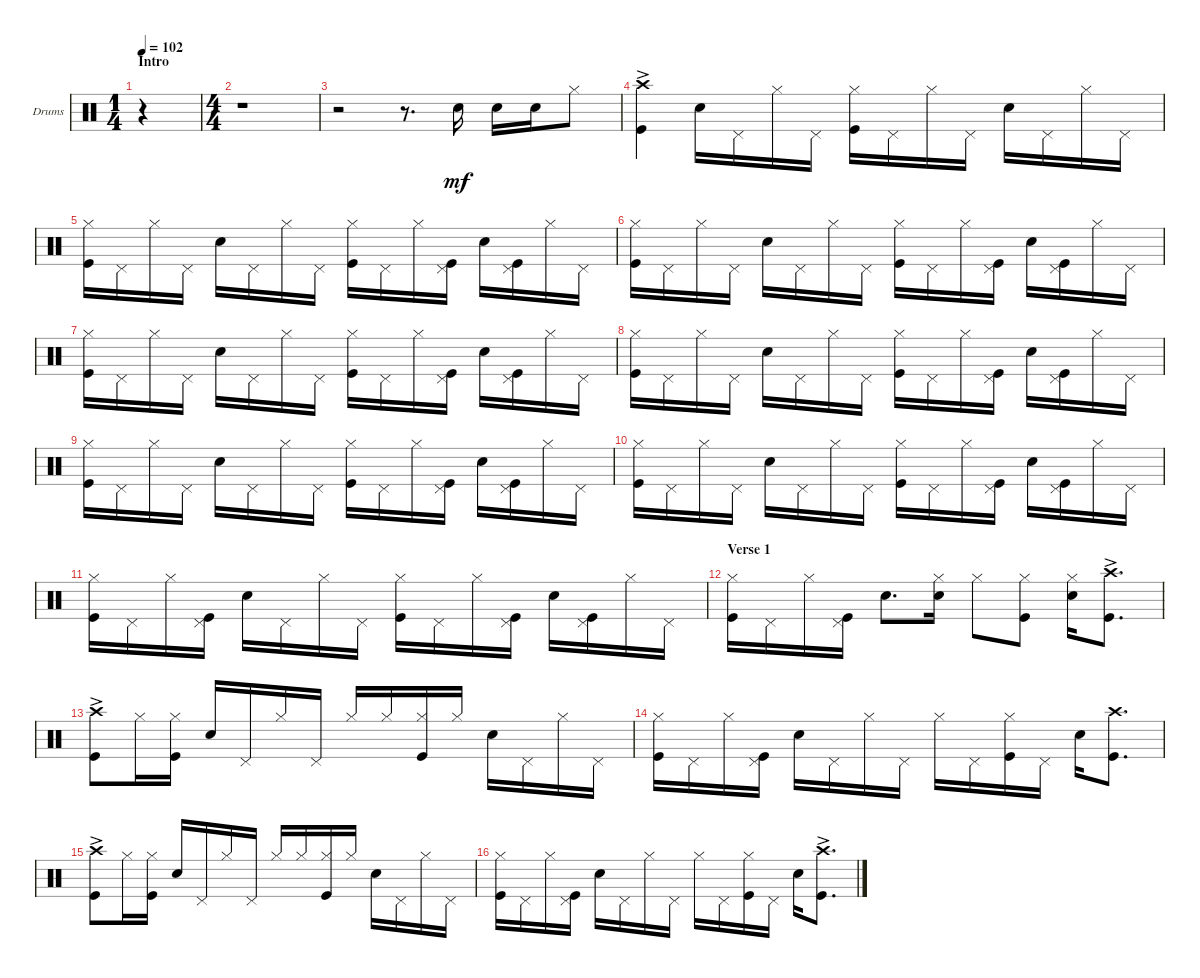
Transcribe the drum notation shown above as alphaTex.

\bracketExtendMode groupsimilarinstruments
\firstSystemTrackNameOrientation horizontal
\otherSystemsTrackNameOrientation horizontal
\track ("John Bonham" "Drums") {instrument percussion}
\staff {score}
\articulation defaults
\ts (1 4)
\section ("" "Intro")
\tempo 102
\clef neutral
\ks c
r.4{dy mf} |
\ts (4 4)
r.1 |
r.2 r.8{d} "Snare (hit) 2".16 "Snare (hit) 2".16 "Snare (hit) 2".16 "Hi-Hat (closed)".8 |
("Kick (hit)" "Crash high (hit)"{ac}).4 "Snare (hit) 2".16 "Pedal Hi-Hat (hit)".16 "Hi-Hat (closed)".16 "Pedal Hi-Hat (hit)".16 ("Hi-Hat (closed)" "Kick (hit)").16 "Pedal Hi-Hat (hit)".16 "Hi-Hat (closed)".16 "Pedal Hi-Hat (hit)".16 "Snare (hit) 2".16 "Pedal Hi-Hat (hit)".16 "Hi-Hat (closed)".16 "Pedal Hi-Hat (hit)".16 |
("Hi-Hat (closed)" "Kick (hit)").16 "Pedal Hi-Hat (hit)".16 "Hi-Hat (closed)".16 "Pedal Hi-Hat (hit)".16 "Snare (hit) 2".16 "Pedal Hi-Hat (hit)".16 "Hi-Hat (closed)".16 "Pedal Hi-Hat (hit)".16 ("Hi-Hat (closed)" "Kick (hit)").16 "Pedal Hi-Hat (hit)".16 "Hi-Hat (closed)".16 ("Pedal Hi-Hat (hit)" "Kick (hit)").16 "Snare (hit) 2".16 ("Pedal Hi-Hat (hit)" "Kick (hit)").16 "Hi-Hat (closed)".16 "Pedal Hi-Hat (hit)".16 |
("Hi-Hat (closed)" "Kick (hit)").16 "Pedal Hi-Hat (hit)".16 "Hi-Hat (closed)".16 "Pedal Hi-Hat (hit)".16 "Snare (hit) 2".16 "Pedal Hi-Hat (hit)".16 "Hi-Hat (closed)".16 "Pedal Hi-Hat (hit)".16 ("Hi-Hat (closed)" "Kick (hit)").16 "Pedal Hi-Hat (hit)".16 "Hi-Hat (closed)".16 ("Pedal Hi-Hat (hit)" "Kick (hit)").16 "Snare (hit) 2".16 ("Pedal Hi-Hat (hit)" "Kick (hit)").16 "Hi-Hat (closed)".16 "Pedal Hi-Hat (hit)".16 |
("Hi-Hat (closed)" "Kick (hit)").16 "Pedal Hi-Hat (hit)".16 "Hi-Hat (closed)".16 "Pedal Hi-Hat (hit)".16 "Snare (hit) 2".16 "Pedal Hi-Hat (hit)".16 "Hi-Hat (closed)".16 "Pedal Hi-Hat (hit)".16 ("Hi-Hat (closed)" "Kick (hit)").16 "Pedal Hi-Hat (hit)".16 "Hi-Hat (closed)".16 ("Pedal Hi-Hat (hit)" "Kick (hit)").16 "Snare (hit) 2".16 ("Pedal Hi-Hat (hit)" "Kick (hit)").16 "Hi-Hat (closed)".16 "Pedal Hi-Hat (hit)".16 |
("Hi-Hat (closed)" "Kick (hit)").16 "Pedal Hi-Hat (hit)".16 "Hi-Hat (closed)".16 "Pedal Hi-Hat (hit)".16 "Snare (hit) 2".16 "Pedal Hi-Hat (hit)".16 "Hi-Hat (closed)".16 "Pedal Hi-Hat (hit)".16 ("Hi-Hat (closed)" "Kick (hit)").16 "Pedal Hi-Hat (hit)".16 "Hi-Hat (closed)".16 ("Pedal Hi-Hat (hit)" "Kick (hit)").16 "Snare (hit) 2".16 ("Pedal Hi-Hat (hit)" "Kick (hit)").16 "Hi-Hat (closed)".16 "Pedal Hi-Hat (hit)".16 |
("Hi-Hat (closed)" "Kick (hit)").16 "Pedal Hi-Hat (hit)".16 "Hi-Hat (closed)".16 "Pedal Hi-Hat (hit)".16 "Snare (hit) 2".16 "Pedal Hi-Hat (hit)".16 "Hi-Hat (closed)".16 "Pedal Hi-Hat (hit)".16 ("Hi-Hat (closed)" "Kick (hit)").16 "Pedal Hi-Hat (hit)".16 "Hi-Hat (closed)".16 ("Pedal Hi-Hat (hit)" "Kick (hit)").16 "Snare (hit) 2".16 ("Pedal Hi-Hat (hit)" "Kick (hit)").16 "Hi-Hat (closed)".16 "Pedal Hi-Hat (hit)".16 |
("Hi-Hat (closed)" "Kick (hit)").16 "Pedal Hi-Hat (hit)".16 "Hi-Hat (closed)".16 "Pedal Hi-Hat (hit)".16 "Snare (hit) 2".16 "Pedal Hi-Hat (hit)".16 "Hi-Hat (closed)".16 "Pedal Hi-Hat (hit)".16 ("Hi-Hat (closed)" "Kick (hit)").16 "Pedal Hi-Hat (hit)".16 "Hi-Hat (closed)".16 ("Pedal Hi-Hat (hit)" "Kick (hit)").16 "Snare (hit) 2".16 ("Pedal Hi-Hat (hit)" "Kick (hit)").16 "Hi-Hat (closed)".16 "Pedal Hi-Hat (hit)".16 |
("Hi-Hat (closed)" "Kick (hit)").16 "Pedal Hi-Hat (hit)".16 "Hi-Hat (closed)".16 ("Pedal Hi-Hat (hit)" "Kick (hit)").16 "Snare (hit) 2".16 "Pedal Hi-Hat (hit)".16 "Hi-Hat (closed)".16 "Pedal Hi-Hat (hit)".16 ("Hi-Hat (closed)" "Kick (hit)").16 "Pedal Hi-Hat (hit)".16 "Hi-Hat (closed)".16 ("Pedal Hi-Hat (hit)" "Kick (hit)").16 "Snare (hit) 2".16 ("Pedal Hi-Hat (hit)" "Kick (hit)").16 "Hi-Hat (closed)".16 "Pedal Hi-Hat (hit)".16 |
\section ("" "Verse 1")
("Hi-Hat (closed)" "Kick (hit)").16 "Pedal Hi-Hat (hit)".16 "Hi-Hat (closed)".16 ("Pedal Hi-Hat (hit)" "Kick (hit)").16 "Snare (hit) 2".8{d} ("Snare (hit) 2" "Hi-Hat (closed)").16 "Hi-Hat (closed)".8 ("Hi-Hat (closed)" "Kick (hit)").8 ("Snare (hit) 2" "Hi-Hat (closed)").16 ("Crash high (hit)"{ac} "Kick (hit)").8{d} |
("Kick (hit)" "Crash high (hit)"{ac}).8 "Hi-Hat (closed)".16 ("Hi-Hat (closed)" "Kick (hit)").16 "Snare (hit) 2".16 "Pedal Hi-Hat (hit)".16 "Hi-Hat (closed)".16 "Pedal Hi-Hat (hit)".16 "Hi-Hat (closed)".16{beam invert} "Hi-Hat (closed)".16 ("Kick (hit)" "Hi-Hat (closed)").16 "Hi-Hat (closed)".16 "Snare (hit) 2".16 "Pedal Hi-Hat (hit)".16 "Hi-Hat (closed)".16 "Pedal Hi-Hat (hit)".16 |
("Kick (hit)" "Hi-Hat (closed)").16 "Pedal Hi-Hat (hit)".16 "Hi-Hat (closed)".16 ("Pedal Hi-Hat (hit)" "Kick (hit)").16 "Snare (hit) 2".16 "Pedal Hi-Hat (hit)".16 "Hi-Hat (closed)".16 "Pedal Hi-Hat (hit)".16 "Hi-Hat (closed)".16 "Pedal Hi-Hat (hit)".16 ("Hi-Hat (closed)" "Kick (hit)").16 "Pedal Hi-Hat (hit)".16 "Snare (hit) 2".16 ("Crash high (hit)" "Kick (hit)").8{d} |
("Kick (hit)" "Crash high (hit)"{ac}).8 "Hi-Hat (closed)".16 ("Hi-Hat (closed)" "Kick (hit)").16 "Snare (hit) 2".16 "Pedal Hi-Hat (hit)".16 "Hi-Hat (closed)".16 "Pedal Hi-Hat (hit)".16 "Hi-Hat (closed)".16{beam invert} "Hi-Hat (closed)".16 ("Kick (hit)" "Hi-Hat (closed)").16 "Hi-Hat (closed)".16 "Snare (hit) 2".16 "Pedal Hi-Hat (hit)".16 "Hi-Hat (closed)".16 "Pedal Hi-Hat (hit)".16 |
("Kick (hit)" "Hi-Hat (closed)").16 "Pedal Hi-Hat (hit)".16 "Hi-Hat (closed)".16 ("Pedal Hi-Hat (hit)" "Kick (hit)").16 "Snare (hit) 2".16 "Pedal Hi-Hat (hit)".16 "Hi-Hat (closed)".16 "Pedal Hi-Hat (hit)".16 "Hi-Hat (closed)".16 "Pedal Hi-Hat (hit)".16 ("Hi-Hat (closed)" "Kick (hit)").16 "Pedal Hi-Hat (hit)".16 "Snare (hit) 2".16 ("Crash high (hit)"{ac} "Kick (hit)").8{d}
